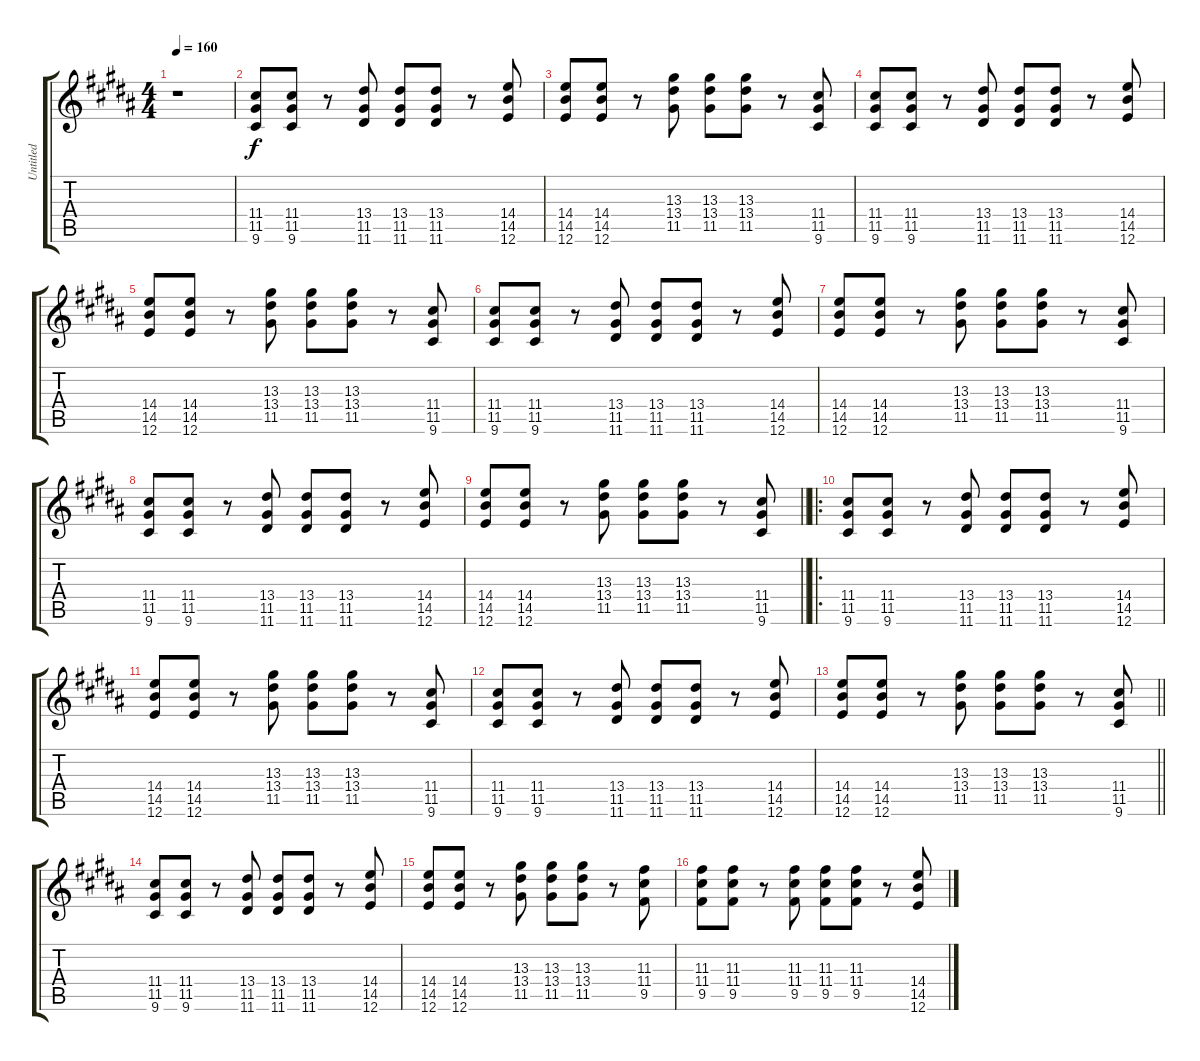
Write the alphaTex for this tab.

\track ("Untitled" "Untitled") {instrument overdrivenguitar}
\staff {score tabs}
\tuning (E4 B3 G3 D3 A2 E2) {hide}
\ts (4 4)
\tempo 160
\clef g2
\ks b
r.1{dy f instrument overdrivenguitar} |
\ks g#minor
(11.4 11.5 9.6).8 (11.4 11.5 9.6).8 r.8 (13.4 11.5 11.6).8 (13.4 11.5 11.6).8 (13.4 11.5 11.6).8 r.8 (14.4 14.5 12.6).8 |
(14.4 14.5 12.6).8 (14.4 14.5 12.6).8 r.8 (13.3 13.4 11.5).8 (13.3 13.4 11.5).8 (13.3 13.4 11.5).8 r.8 (11.4 11.5 9.6).8 |
(11.4 11.5 9.6).8 (11.4 11.5 9.6).8 r.8 (13.4 11.5 11.6).8 (13.4 11.5 11.6).8 (13.4 11.5 11.6).8 r.8 (14.4 14.5 12.6).8 |
(14.4 14.5 12.6).8 (14.4 14.5 12.6).8 r.8 (13.3 13.4 11.5).8 (13.3 13.4 11.5).8 (13.3 13.4 11.5).8 r.8 (11.4 11.5 9.6).8 |
\ks b
(11.4 11.5 9.6).8 (11.4 11.5 9.6).8 r.8 (13.4 11.5 11.6).8 (13.4 11.5 11.6).8 (13.4 11.5 11.6).8 r.8 (14.4 14.5 12.6).8 |
\ks g#minor
(14.4 14.5 12.6).8 (14.4 14.5 12.6).8 r.8 (13.3 13.4 11.5).8 (13.3 13.4 11.5).8 (13.3 13.4 11.5).8 r.8 (11.4 11.5 9.6).8 |
(11.4 11.5 9.6).8 (11.4 11.5 9.6).8 r.8 (13.4 11.5 11.6).8 (13.4 11.5 11.6).8 (13.4 11.5 11.6).8 r.8 (14.4 14.5 12.6).8 |
\barLineRight lightlight
(14.4 14.5 12.6).8 (14.4 14.5 12.6).8 r.8 (13.3 13.4 11.5).8 (13.3 13.4 11.5).8 (13.3 13.4 11.5).8 r.8 (11.4 11.5 9.6).8 |
\ro
\ks b
(11.4 11.5 9.6).8 (11.4 11.5 9.6).8 r.8 (13.4 11.5 11.6).8 (13.4 11.5 11.6).8 (13.4 11.5 11.6).8 r.8 (14.4 14.5 12.6).8 |
\ks g#minor
(14.4 14.5 12.6).8 (14.4 14.5 12.6).8 r.8 (13.3 13.4 11.5).8 (13.3 13.4 11.5).8 (13.3 13.4 11.5).8 r.8 (11.4 11.5 9.6).8 |
(11.4 11.5 9.6).8 (11.4 11.5 9.6).8 r.8 (13.4 11.5 11.6).8 (13.4 11.5 11.6).8 (13.4 11.5 11.6).8 r.8 (14.4 14.5 12.6).8 |
\barLineRight lightlight
(14.4 14.5 12.6).8 (14.4 14.5 12.6).8 r.8 (13.3 13.4 11.5).8 (13.3 13.4 11.5).8 (13.3 13.4 11.5).8 r.8 (11.4 11.5 9.6).8 |
\ks b
(11.4 11.5 9.6).8 (11.4 11.5 9.6).8 r.8 (13.4 11.5 11.6).8 (13.4 11.5 11.6).8 (13.4 11.5 11.6).8 r.8 (14.4 14.5 12.6).8 |
\ks g#minor
(14.4 14.5 12.6).8 (14.4 14.5 12.6).8 r.8 (13.3 13.4 11.5).8 (13.3 13.4 11.5).8 (13.3 13.4 11.5).8 r.8 (11.3 11.4 9.5).8 |
(11.3 11.4 9.5).8 (11.3 11.4 9.5).8 r.8 (11.3 11.4 9.5).8 (11.3 11.4 9.5).8 (11.3 11.4 9.5).8 r.8 (14.4 14.5 12.6).8
